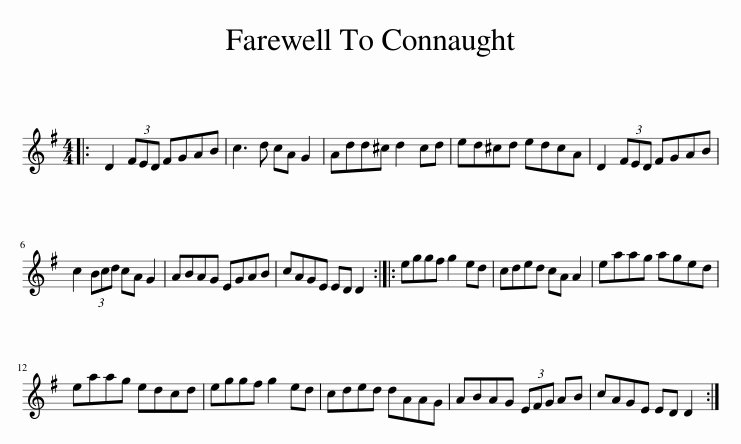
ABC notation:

X:1
L:1/8
M:4/4
I:linebreak $
K:G
V:1 treble
V:1
|: D2 (3FED FGAB | c3 d cA G2 | Add^c d2 cd | ed^cd edcA | D2 (3FED FGAB |$ %5
 c2 (3Bcd cA G2 | ABAG EGAB | cAGE ED D2 :: eggf g2 ed | cded cA A2 | %10
 eaag aged |$ eaag edcd | eggf g2 ed | cded dAAG | ABAG (3EFG AB | %15
 cAGE ED D2 :| %16
